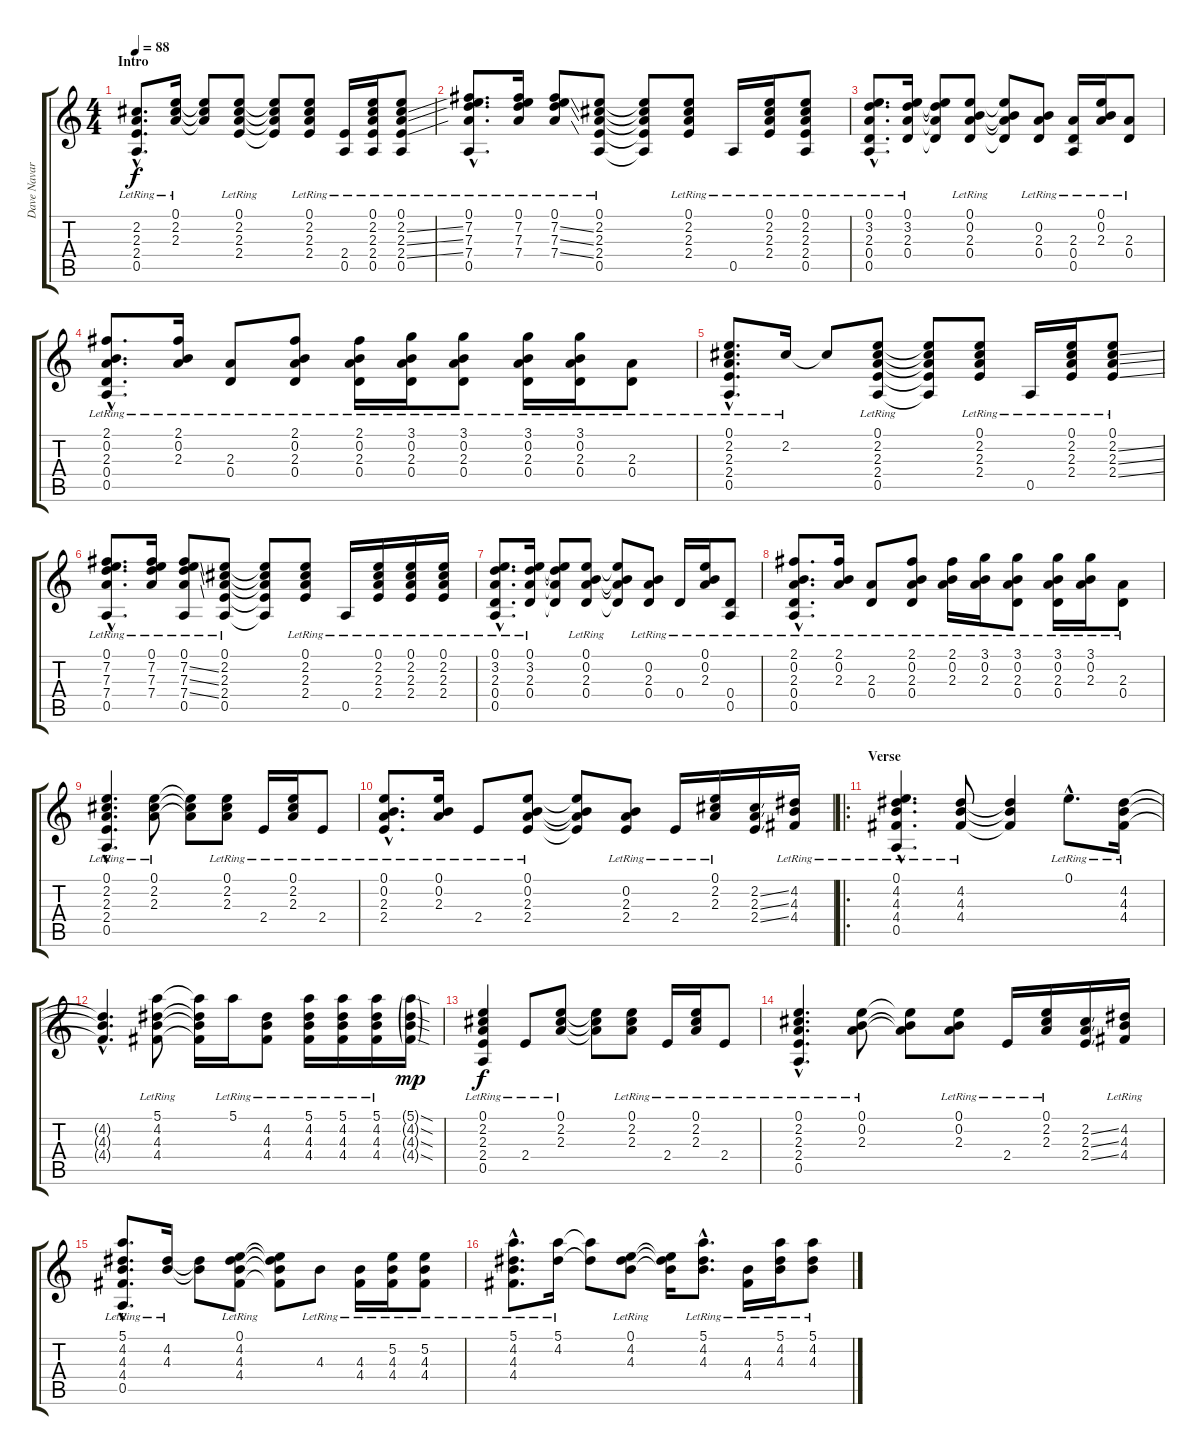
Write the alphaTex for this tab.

\track ("Dave Navarro Clean" "Dave Navar") {instrument electricguitarclean}
\staff {score tabs}
\tuning (E4 B3 G3 D3 A2 E2) {hide}
\ts (4 4)
\section ("" "Intro")
\tempo 88
\clef g2
\ks c
(2.2{hac lr} 2.3{hac lr} 2.4{hac lr} 0.5{hac lr}).8{d dy f instrument electricguitarclean} (0.1{lr} 2.2{lr} 2.3{lr}).16 (0.1{t} 2.2{t} 2.3{t}).8 (0.1{lr} 2.2{lr} 2.3{lr} 2.4{lr}).8 (0.1{t} 2.2{t} 2.3{t} 2.4{t}).8 (0.1{lr} 2.2{lr} 2.3{lr} 2.4{lr}).8 (2.4{lr} 0.5{lr}).16 (0.1{lr} 2.2{lr} 2.3{lr} 2.4{lr} 0.5{lr}).16 (0.1{lr} 2.2{ss} 2.3{ss} 2.4{ss} 0.5{lr}).8 |
(0.1{hac lr} 7.2{hac lr} 7.3{hac lr} 7.4{hac lr} 0.5{hac lr}).8{d} (0.1{lr} 7.2{lr} 7.3{lr} 7.4{lr}).16 (0.1{lr} 7.2{ss} 7.3{ss} 7.4{ss}).8 (0.1{lr} 2.2{lr} 2.3{lr} 2.4{lr} 0.5{lr}).8 (0.1{t} 2.2{t} 2.3{t} 2.4{t} 0.5{t}).8 (0.1{lr} 2.2{lr} 2.3{lr} 2.4{lr}).8 0.5{lr}.16 (0.1{lr} 2.2{lr} 2.3{lr} 2.4{lr}).16 (0.1{lr} 2.2{lr} 2.3{lr} 2.4{lr} 0.5{lr}).8 |
(0.1{hac lr} 3.2{hac lr} 2.3{hac lr} 0.4{hac lr} 0.5{hac lr}).8{d} (0.1{lr} 3.2{lr} 2.3{lr} 0.4{lr}).16 (0.1{t} 3.2{t} 2.3{t} 0.4{t}).8 (0.1{lr} 0.2{lr} 2.3{lr} 0.4{lr}).8 (0.1{t} 0.2{t} 2.3{t} 0.4{t}).8 (0.2{lr} 2.3{lr} 0.4{lr}).8 (2.3{lr} 0.4{lr} 0.5{lr}).16 (0.1{lr} 0.2{lr} 2.3{lr}).16 (2.3{lr} 0.4{lr}).8 |
(2.1{hac lr} 0.2{hac lr} 2.3{hac lr} 0.4{hac lr} 0.5{hac lr}).8{d} (2.1{lr} 0.2{lr} 2.3{lr}).16 (2.3{lr} 0.4{lr}).8 (2.1{lr} 0.2{lr} 2.3{lr} 0.4{lr}).8 (2.1{lr} 0.2{lr} 2.3{lr} 0.4{lr}).16 (3.1{lr} 0.2{lr} 2.3{lr} 0.4{lr}).16 (3.1{lr} 0.2{lr} 2.3{lr} 0.4{lr}).8 (3.1{lr} 0.2{lr} 2.3{lr} 0.4{lr}).16 (3.1{lr} 0.2{lr} 2.3{lr} 0.4{lr}).16 (2.3{lr} 0.4{lr}).8 |
(0.1{hac lr} 2.2{hac lr} 2.3{hac lr} 2.4{hac lr} 0.5{hac lr}).8{d} 2.2{lr}.16 2.2{t}.8 (0.1{lr} 2.2{lr} 2.3{lr} 2.4{lr} 0.5{lr}).8 (0.1{t} 2.2{t} 2.3{t} 2.4{t} 0.5{t}).8 (0.1{lr} 2.2{lr} 2.3{lr} 2.4{lr}).8 0.5{lr}.16 (0.1{lr} 2.2{lr} 2.3{lr} 2.4{lr}).16 (0.1{lr} 2.2{ss} 2.3{ss} 2.4{ss}).8 |
(0.1{hac lr} 7.2{hac lr} 7.3{hac lr} 7.4{hac lr} 0.5{hac lr}).8{d} (0.1{lr} 7.2{lr} 7.3{lr} 7.4{lr}).16 (0.1{lr} 7.2{ss} 7.3{ss} 7.4{ss} 0.5{lr}).8 (0.1{lr} 2.2{lr} 2.3{lr} 2.4{lr} 0.5{lr}).8 (0.1{t} 2.2{t} 2.3{t} 2.4{t} 0.5{t}).8 (0.1{lr} 2.2{lr} 2.3{lr} 2.4{lr}).8 0.5{lr}.16 (0.1{lr} 2.2{lr} 2.3{lr} 2.4{lr}).16 (0.1{lr} 2.2{lr} 2.3{lr} 2.4{lr}).16 (0.1{lr} 2.2{lr} 2.3{lr} 2.4{lr}).16 |
(0.1{hac lr} 3.2{hac lr} 2.3{hac lr} 0.4{hac lr} 0.5{hac lr}).8{d} (0.1{lr} 3.2{lr} 2.3{lr} 0.4{lr}).16 (0.1{t} 3.2{t} 2.3{t} 0.4{t}).8 (0.1{lr} 0.2{lr} 2.3{lr} 0.4{lr}).8 (0.1{t} 0.2{t} 2.3{t} 0.4{t}).8 (0.2{lr} 2.3{lr} 0.4{lr}).8 0.4{lr}.16 (0.1{lr} 0.2{lr} 2.3{lr}).16 (0.4{lr} 0.5{lr}).8 |
(2.1{hac lr} 0.2{hac lr} 2.3{hac lr} 0.4{hac lr} 0.5{hac lr}).8{d} (2.1{lr} 0.2{lr} 2.3{lr}).16 (2.3{lr} 0.4{lr}).8 (2.1{lr} 0.2{lr} 2.3{lr} 0.4{lr}).8 (2.1{lr} 0.2{lr} 2.3{lr}).16 (3.1{lr} 0.2{lr} 2.3{lr}).16 (3.1{lr} 0.2{lr} 2.3{lr} 0.4{lr}).8 (3.1{lr} 0.2{lr} 2.3{lr} 0.4{lr}).16 (3.1{lr} 0.2{lr} 2.3{lr}).16 (2.3{lr} 0.4{lr}).8 |
(0.1{hac lr} 2.2{hac lr} 2.3{hac lr} 2.4{hac lr} 0.5{hac lr}).4{d} (0.1{lr} 2.2{lr} 2.3{lr}).8 (0.1{t} 2.2{t} 2.3{t}).8 (0.1{lr} 2.2{lr} 2.3{lr}).8 2.4{lr}.16 (0.1{lr} 2.2{lr} 2.3{lr}).16 2.4{lr}.8 |
(0.1{hac lr} 0.2{hac lr} 2.3{hac lr} 2.4{hac lr}).8{d} (0.1{lr} 0.2{lr} 2.3{lr}).16 2.4{lr}.8 (0.1{lr} 0.2{lr} 2.3{lr} 2.4{lr}).8 (0.1{t} 0.2{t} 2.3{t} 2.4{t}).8 (0.2{lr} 2.3{lr} 2.4{lr}).8 2.4{lr}.16 (0.1{lr} 2.2{lr} 2.3{lr}).16 (2.2{ss} 2.3{ss} 2.4{ss}).16 (4.2{lr} 4.3{lr} 4.4{lr}).16 |
\ro
\section ("" "Verse")
(0.1{hac lr} 4.2{hac lr} 4.3{hac lr} 4.4{hac lr} 0.5{hac lr}).4{d} (4.2{lr} 4.3{lr} 4.4{lr}).8 (4.2{t} 4.3{t} 4.4{t}).4 0.1{hac lr}.8{d} (4.2{lr} 4.3{lr} 4.4{lr}).16 |
(4.2{hac t} 4.3{hac t} 4.4{hac t}).4{d} (5.1{lr} 4.2{lr} 4.3{lr} 4.4{lr}).8 (5.1{t} 4.2{t} 4.3{t} 4.4{t}).16 5.1{lr}.16 (4.2{lr} 4.3{lr} 4.4{lr}).8 (5.1{lr} 4.2{lr} 4.3{lr} 4.4{lr}).16 (5.1{lr} 4.2{lr} 4.3{lr} 4.4{lr}).16 (5.1{lr} 4.2{lr} 4.3{lr} 4.4{lr}).16 (5.1{sod g} 4.2{sod g} 4.3{sod g} 4.4{sod g}).16{dy mp} |
(0.1{lr} 2.2{lr} 2.3{lr} 2.4{lr} 0.5{lr}).4{dy f} 2.4{lr}.8 (0.1{lr} 2.2{lr} 2.3{lr}).8 (0.1{t} 2.2{t} 2.3{t}).8 (0.1{lr} 2.2{lr} 2.3{lr}).8 2.4{lr}.16 (0.1{lr} 2.2{lr} 2.3{lr}).16 2.4{lr}.8 |
(0.1{hac lr} 2.2{hac lr} 2.3{hac lr} 2.4{hac lr} 0.5{hac lr}).4{d} (0.1{lr} 0.2{lr} 2.3{lr}).8 (0.1{t} 0.2{t} 2.3{t}).8 (0.1{lr} 0.2{lr} 2.3{lr}).8 2.4{lr}.16 (0.1{lr} 2.2{lr} 2.3{lr}).16 (2.2{ss} 2.3{ss} 2.4{ss}).16 (4.2{lr} 4.3{lr} 4.4{lr}).16 |
(5.1{hac lr} 4.2{hac lr} 4.3{hac lr} 4.4{hac lr} 0.5{hac lr}).8{d} (4.2{lr} 4.3{lr}).16 (4.2{t} 4.3{t}).8 (0.1{lr} 4.2{lr} 4.3{lr} 4.4{lr}).8 (0.1{t} 4.2{t} 4.3{t} 4.4{t}).8 4.3{lr}.8 (4.3{lr} 4.4{lr}).16 (5.2{lr} 4.3{lr} 4.4{lr}).16 (5.2{lr} 4.3{lr} 4.4{lr}).8 |
(5.1{hac lr} 4.2{hac lr} 4.3{hac lr} 4.4{hac lr}).8{d} (5.1{lr} 4.2{lr}).16 (5.1{t} 4.2{t}).8 (0.1{lr} 4.2{lr} 4.3{lr}).8 (0.1{t} 4.2{t} 4.3{t}).16 (5.1{hac lr} 4.2{hac lr} 4.3{hac lr}).8{d} (4.3{lr} 4.4{lr}).16 (5.1{lr} 4.2{lr} 4.3{lr}).16 (5.1{lr} 4.2{lr} 4.3{lr}).8
